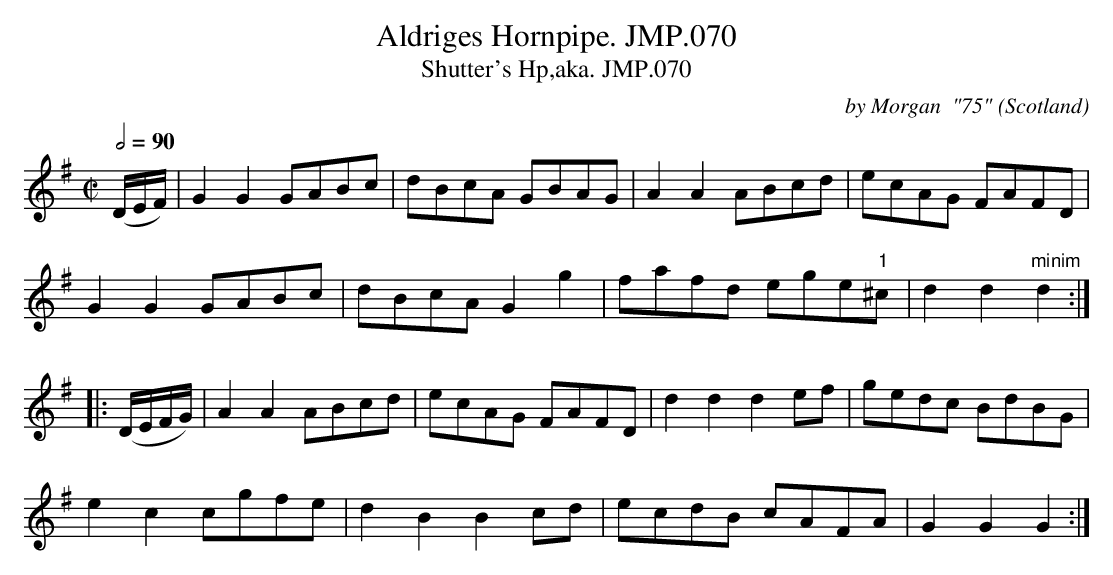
X:1
T:Aldriges Hornpipe. JMP.070
T:Shutter's Hp,aka. JMP.070
C:by Morgan  "75"
L:1/8
M:C|
O:Scotland
Q:1/2=90
K:G major
(D/E/F/) | G2G2 GABc | dBcA GBAG | A2A2 ABcd | ecAG FAFD |!
G2G2 GABc | dBcA G2 g2 | fafd ege"1"^c | d2d2 "minim"d2 :|!
|:(D/E/F/G/) | A2A2 ABcd | ecAG FAFD | d2d2d2 ef |gedc BdBG |!
e2 c2 cgfe | d2 B2 B2 cd | ecdB cAFA | G2G2G2 :|
